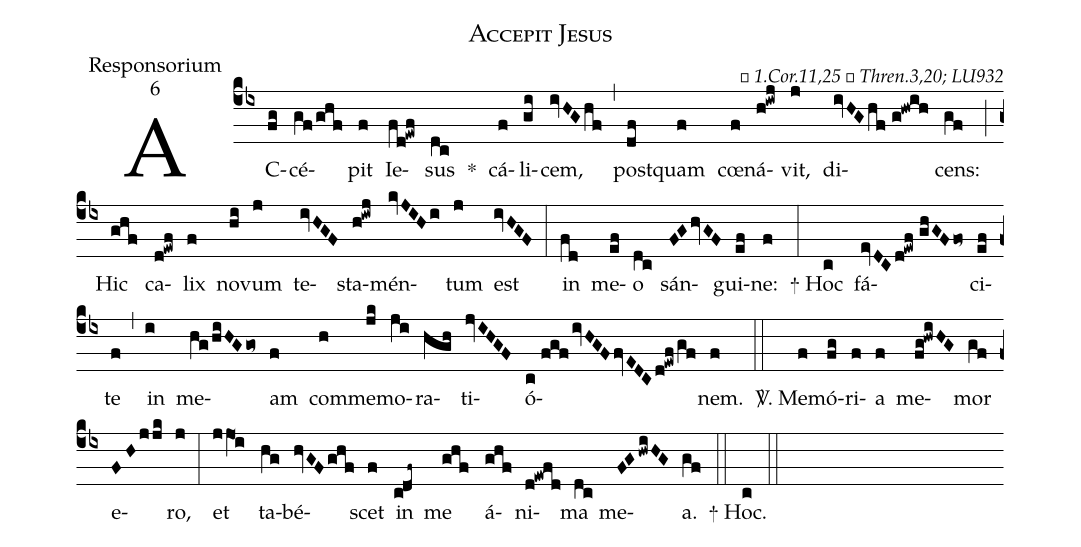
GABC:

name:Accepit Jesus;
office-part:Responsorium;
mode:6;
commentary:ꝶ 1.Cor.11,25 ꝟ Thren.3,20; LU932;
%%
(cb4) AC(fg)cé(gf/ghf)pit(f) Ie(fd!ewf)sus(dc) *()
cá(f)li(gi)cem,(ivHGhf) (,)
post(df)quam(f) cœ(f)ná(h!iwj)vit,(j) di(ivHG/hf//g!hwih)cens:(gf) (;)
Hic(ghf) ca(d!ewf)lix(f) no(hi)vum(j) te(ivHGF)sta(h!iwj)mén(kvJIHi)tum(j) est(ivHGF) (:)
in(fd) me(ef)o(dc) sán(FGhvGF)gui(ef)ne:(f) (:)
+
Hoc(c) fá(evDCd!ewf//ghGFfo~)ci(ef)te(f) (,)
in(i) me(hg/hiHGgo~)am(f) com(h)me(jk)mo(ji)ra(hgh)ti(jvIHGF)ó(c//fgf/ivHGF/fvEDC/d!ewf/gf)nem.(f) (::)

<sp>V/</sp>.
Me(f)mó(fg)ri(f)a(f) me(fg!hwiHG)mor(gf) e(FHjjk)ro,(j) (:)
et(jjO1i) ta(hg)bé(hvGFghf)scet(f) in(c!df~) me(ghf)
á(ghf)ni(d!ewfd)ma(dc) me(FGhwiHG)a.(gf) (::)

+ Hoc.(c) (::)
